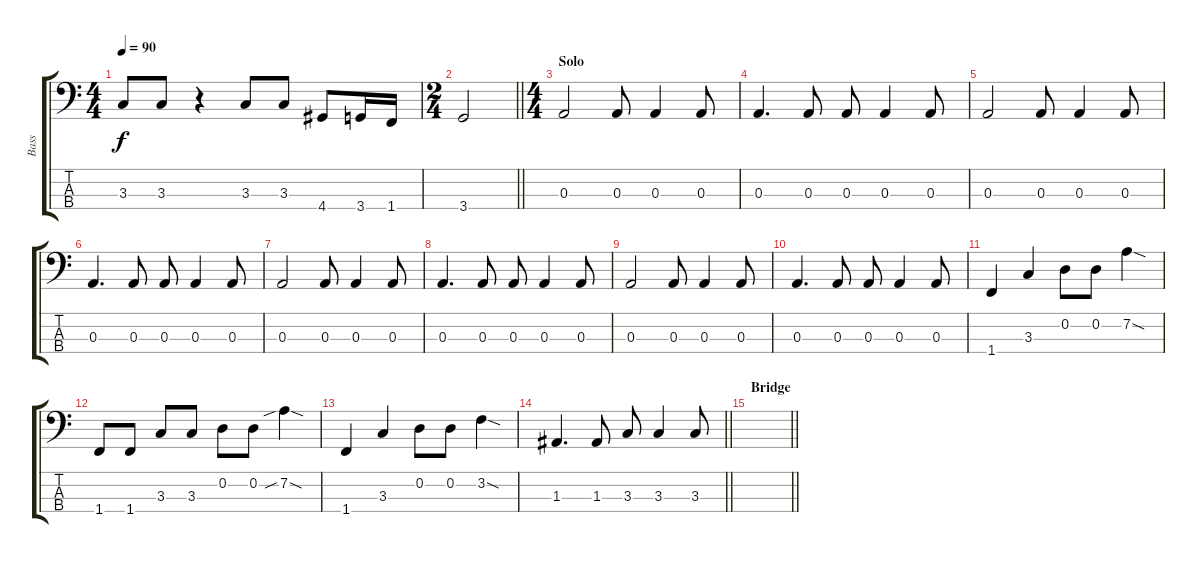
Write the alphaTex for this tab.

\track ("Bass" "Bass") {instrument electricbasspick}
\staff {score tabs}
\tuning (G2 D2 A1 E1) {hide}
\ts (4 4)
\tempo 90
\clef f4
\ks c
3.3.8{dy f} 3.3.8 r.4 3.3.8 3.3.8 4.4.8 3.4.16 1.4.16 |
\ts (2 4)
\barLineRight lightlight
3.4.2 |
\ts (4 4)
\section ("" "Solo")
0.3.2 0.3.8 0.3.4 0.3.8 |
0.3.4{d} 0.3.8 0.3.8 0.3.4 0.3.8 |
0.3.2 0.3.8 0.3.4 0.3.8 |
0.3.4{d} 0.3.8 0.3.8 0.3.4 0.3.8 |
0.3.2 0.3.8 0.3.4 0.3.8 |
0.3.4{d} 0.3.8 0.3.8 0.3.4 0.3.8 |
0.3.2 0.3.8 0.3.4 0.3.8 |
0.3.4{d} 0.3.8 0.3.8 0.3.4 0.3.8 |
1.4.4 3.3.4 0.2.8 0.2.8 7.2{sod}.4 |
1.4.8 1.4.8 3.3.8 3.3.8 0.2.8 0.2.8 7.2{sib sod}.4 |
1.4.4 3.3.4 0.2.8 0.2.8 3.2{sod}.4 |
\barLineRight lightlight
1.3.4{d} 1.3.8 3.3.8 3.3.4 3.3.8 |
\section ("" "Bridge")
\barLineRight lightlight
